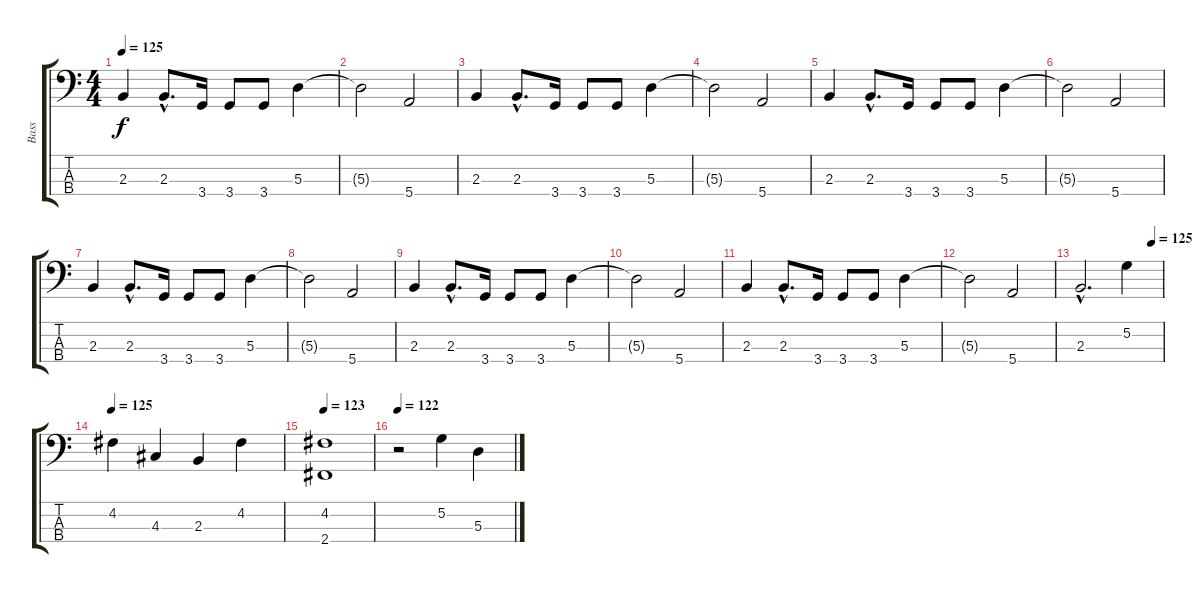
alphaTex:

\track ("Bass" "Bass") {instrument electricbassfinger}
\staff {score tabs}
\tuning (G2 D2 A1 E1) {hide}
\ts (4 4)
\tempo 125
\clef f4
\ks c
2.3.4{dy f} 2.3{hac}.8{d} 3.4.16 3.4.8 3.4.8 5.3.4 |
5.3{t}.2 5.4.2 |
2.3.4 2.3{hac}.8{d} 3.4.16 3.4.8 3.4.8 5.3.4 |
5.3{t}.2 5.4.2 |
2.3.4 2.3{hac}.8{d} 3.4.16 3.4.8 3.4.8 5.3.4 |
5.3{t}.2 5.4.2 |
2.3.4 2.3{hac}.8{d} 3.4.16 3.4.8 3.4.8 5.3.4 |
5.3{t}.2 5.4.2 |
2.3.4 2.3{hac}.8{d} 3.4.16 3.4.8 3.4.8 5.3.4 |
5.3{t}.2 5.4.2 |
2.3.4 2.3{hac}.8{d} 3.4.16 3.4.8 3.4.8 5.3.4 |
5.3{t}.2 5.4.2 |
\tempo (125 0.875)
2.3{hac}.2{d} 5.2.4 |
\tempo 125
4.2.4 4.3.4 2.3.4 4.2.4 |
\tempo 123
(4.2 2.4).1 |
\tempo 122
r.2 5.2.4 5.3.4
